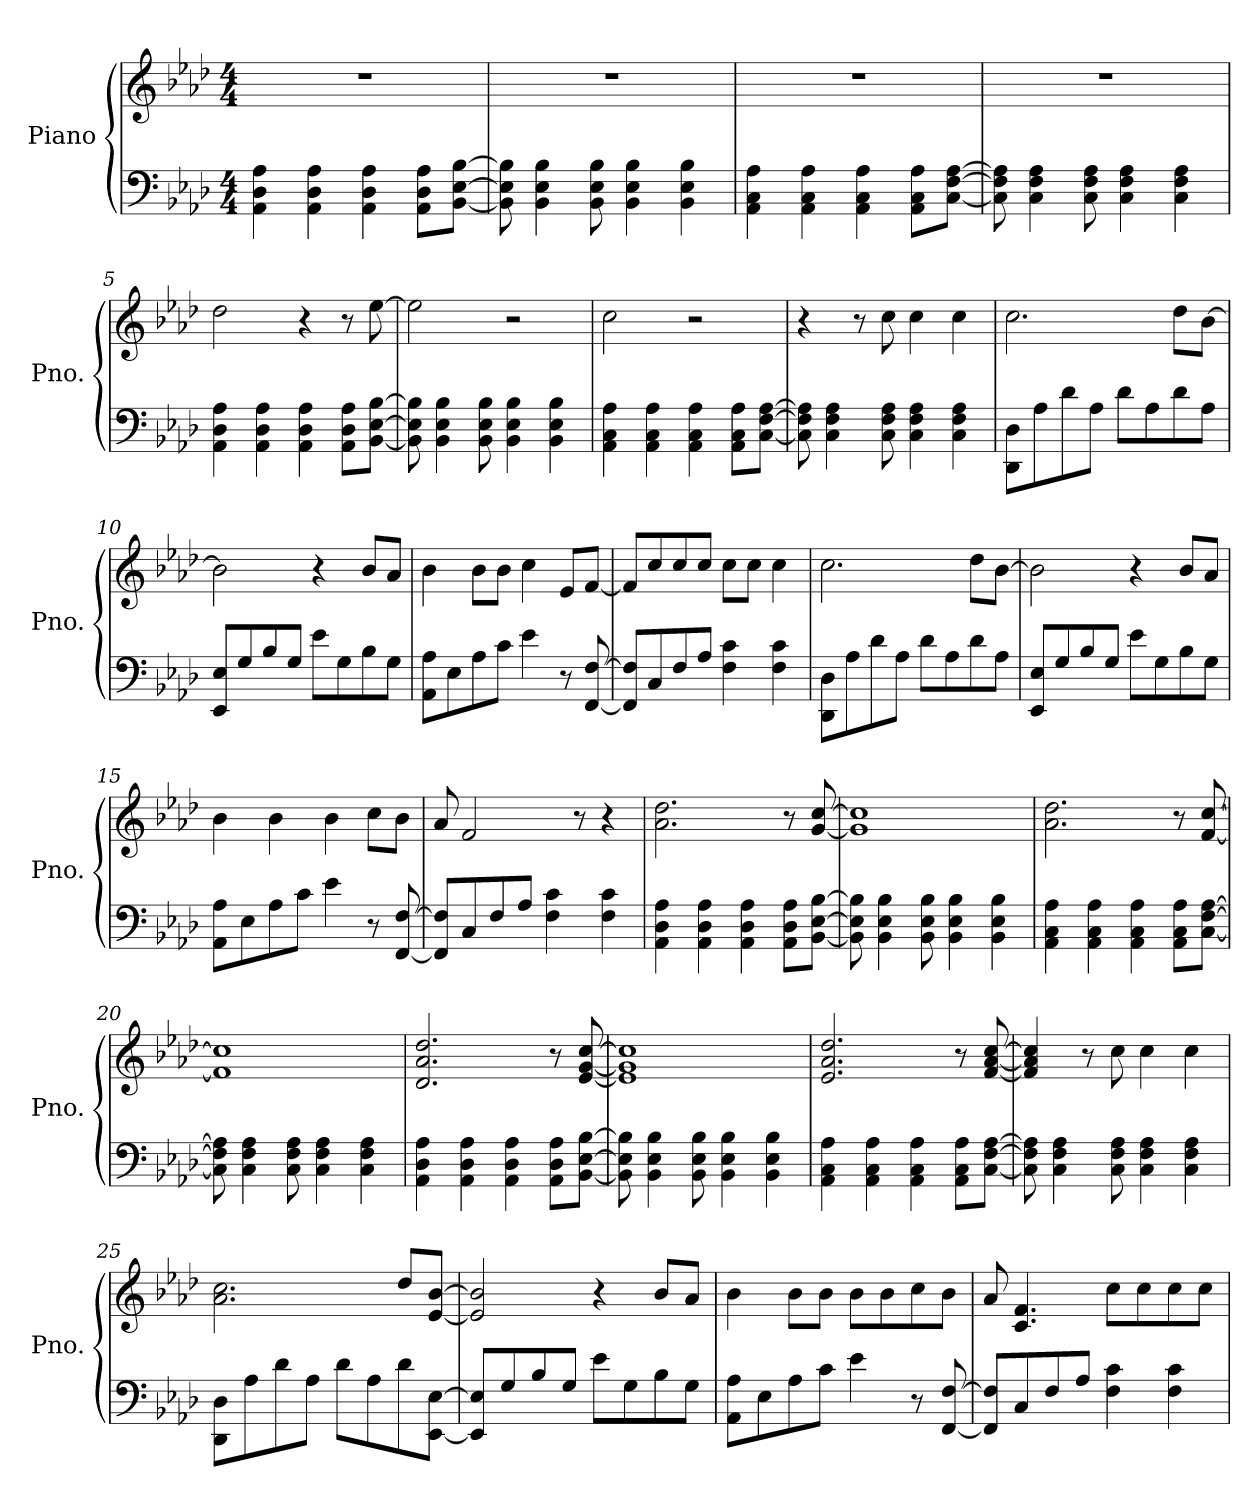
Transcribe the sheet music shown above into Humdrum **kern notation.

**kern	**kern
*part1	*part1
*staff2	*staff1
*I"Piano	*
*I'Pno.	*
*clefF4	*clefG2
*k[b-e-a-d-]	*k[b-e-a-d-]
*M4/4	*M4/4
*MM135	*MM135
=1	=1
4AA-\ 4D-\ 4A-\	1r
4AA-\ 4D-\ 4A-\	.
4AA-\ 4D-\ 4A-\	.
8AA-\ 8D-\ 8A-\L	.
[8BB-\ [8E-\ [8B-\J	.
=2	=2
8BB-\] 8E-\] 8B-\]	1r
4BB-\ 4E-\ 4B-\	.
8BB-\ 8E-\ 8B-\	.
4BB-\ 4E-\ 4B-\	.
4BB-\ 4E-\ 4B-\	.
=3	=3
4AA-\ 4C\ 4A-\	1r
4AA-\ 4C\ 4A-\	.
4AA-\ 4C\ 4A-\	.
8AA-\ 8C\ 8A-\L	.
[8C\ [8F\ [8A-\J	.
=4	=4
8C\] 8F\] 8A-\]	1r
4C\ 4F\ 4A-\	.
8C\ 8F\ 8A-\	.
4C\ 4F\ 4A-\	.
4C\ 4F\ 4A-\	.
=5	=5
4AA-\ 4D-\ 4A-\	2dd-\
4AA-\ 4D-\ 4A-\	.
4AA-\ 4D-\ 4A-\	4r
8AA-\ 8D-\ 8A-\L	8r
[8BB-\ [8E-\ [8B-\J	[8ee-\
=6	=6
8BB-\] 8E-\] 8B-\]	2ee-\]
4BB-\ 4E-\ 4B-\	.
8BB-\ 8E-\ 8B-\	.
4BB-\ 4E-\ 4B-\	2r
4BB-\ 4E-\ 4B-\	.
=7	=7
4AA-\ 4C\ 4A-\	2cc\
4AA-\ 4C\ 4A-\	.
4AA-\ 4C\ 4A-\	2r
8AA-\ 8C\ 8A-\L	.
[8C\ [8F\ [8A-\J	.
!!LO:LB:g=z
=8	=8
8C\] 8F\] 8A-\]	4r
4C\ 4F\ 4A-\	.
.	8r
8C\ 8F\ 8A-\	8cc\
4C\ 4F\ 4A-\	4cc\
4C\ 4F\ 4A-\	4cc\
=9	=9
8DD-\ 8D-\L	2.cc\
8A-\	.
8d-\	.
8A-\J	.
8d-\L	.
8A-\	.
8d-\	8dd-\L
8A-\J	[8b-\J
=10	=10
8EE-/ 8E-/L	2b-\]
8G/	.
8B-/	.
8G/J	.
8e-\L	4r
8G\	.
8B-\	8b-/L
8G\J	8a-/J
=11	=11
8AA-\ 8A-\L	4b-\
8E-\	.
8A-\	8b-\L
8c\J	8b-\J
4e-\	4cc\
8r	8e-/L
[8FF/ [8F/	[8f/J
=12	=12
8FF/] 8F/]L	8f/L]
8C/	8cc/
8F/	8cc/
8A-/J	8cc/J
4F\ 4c\	8cc\L
.	8cc\J
4F\ 4c\	4cc\
!!LO:LB:g=z
=13	=13
8DD-\ 8D-\L	2.cc\
8A-\	.
8d-\	.
8A-\J	.
8d-\L	.
8A-\	.
8d-\	8dd-\L
8A-\J	[8b-\J
=14	=14
8EE-/ 8E-/L	2b-\]
8G/	.
8B-/	.
8G/J	.
8e-\L	4r
8G\	.
8B-\	8b-/L
8G\J	8a-/J
=15	=15
8AA-\ 8A-\L	4b-\
8E-\	.
8A-\	4b-\
8c\J	.
4e-\	4b-\
8r	8cc\L
[8FF/ [8F/	8b-\J
=16	=16
8FF/] 8F/]L	8a-/
8C/	2f/
8F/	.
8A-/J	.
4F\ 4c\	.
.	8r
4F\ 4c\	4r
=17	=17
4AA-\ 4D-\ 4A-\	2.a-\ 2.dd-\
4AA-\ 4D-\ 4A-\	.
4AA-\ 4D-\ 4A-\	.
8AA-\ 8D-\ 8A-\L	8r
[8BB-\ [8E-\ [8B-\J	[8g/ [8cc/
=18	=18
8BB-\] 8E-\] 8B-\]	1g] 1cc]
4BB-\ 4E-\ 4B-\	.
8BB-\ 8E-\ 8B-\	.
4BB-\ 4E-\ 4B-\	.
4BB-\ 4E-\ 4B-\	.
!!LO:LB:g=z
=19	=19
4AA-\ 4C\ 4A-\	2.a-\ 2.dd-\
4AA-\ 4C\ 4A-\	.
4AA-\ 4C\ 4A-\	.
8AA-\ 8C\ 8A-\L	8r
[8C\ [8F\ [8A-\J	[8f/ [8cc/
=20	=20
8C\] 8F\] 8A-\]	1f] 1cc]
4C\ 4F\ 4A-\	.
8C\ 8F\ 8A-\	.
4C\ 4F\ 4A-\	.
4C\ 4F\ 4A-\	.
=21	=21
4AA-\ 4D-\ 4A-\	2.d-/ 2.a-/ 2.dd-/
4AA-\ 4D-\ 4A-\	.
4AA-\ 4D-\ 4A-\	.
8AA-\ 8D-\ 8A-\L	8r
[8BB-\ [8E-\ [8B-\J	[8e-/ [8g/ [8cc/
=22	=22
8BB-\] 8E-\] 8B-\]	1e-] 1g] 1cc]
4BB-\ 4E-\ 4B-\	.
8BB-\ 8E-\ 8B-\	.
4BB-\ 4E-\ 4B-\	.
4BB-\ 4E-\ 4B-\	.
=23	=23
4AA-\ 4C\ 4A-\	2.e-/ 2.a-/ 2.dd-/
4AA-\ 4C\ 4A-\	.
4AA-\ 4C\ 4A-\	.
8AA-\ 8C\ 8A-\L	8r
[8C\ [8F\ [8A-\J	[8f/ [8a-/ [8cc/
=24	=24
8C\] 8F\] 8A-\]	4f/] 4a-/] 4cc/]
4C\ 4F\ 4A-\	.
.	8r
8C\ 8F\ 8A-\	8cc\
4C\ 4F\ 4A-\	4cc\
4C\ 4F\ 4A-\	4cc\
=25	=25
8DD-\ 8D-\L	2.a-\ 2.cc\
8A-\	.
8d-\	.
8A-\J	.
8d-\L	.
8A-\	.
8d-\	8dd-/L
[8EE-\ [8E-\J	[8e-/ [8b-/J
!!LO:LB:g=z
=26	=26
8EE-/] 8E-/]L	2e-/] 2b-/]
8G/	.
8B-/	.
8G/J	.
8e-\L	4r
8G\	.
8B-\	8b-/L
8G\J	8a-/J
=27	=27
8AA-\ 8A-\L	4b-\
8E-\	.
8A-\	8b-\L
8c\J	8b-\J
4e-\	8b-\L
.	8b-\
8r	8cc\
[8FF/ [8F/	8b-\J
=28	=28
8FF/] 8F/]L	8a-/
8C/	4.c/ 4.f/
8F/	.
8A-/J	.
4F\ 4c\	8cc\L
.	8cc\
4F\ 4c\	8cc\
.	8cc\J
=	=
*-	*-
